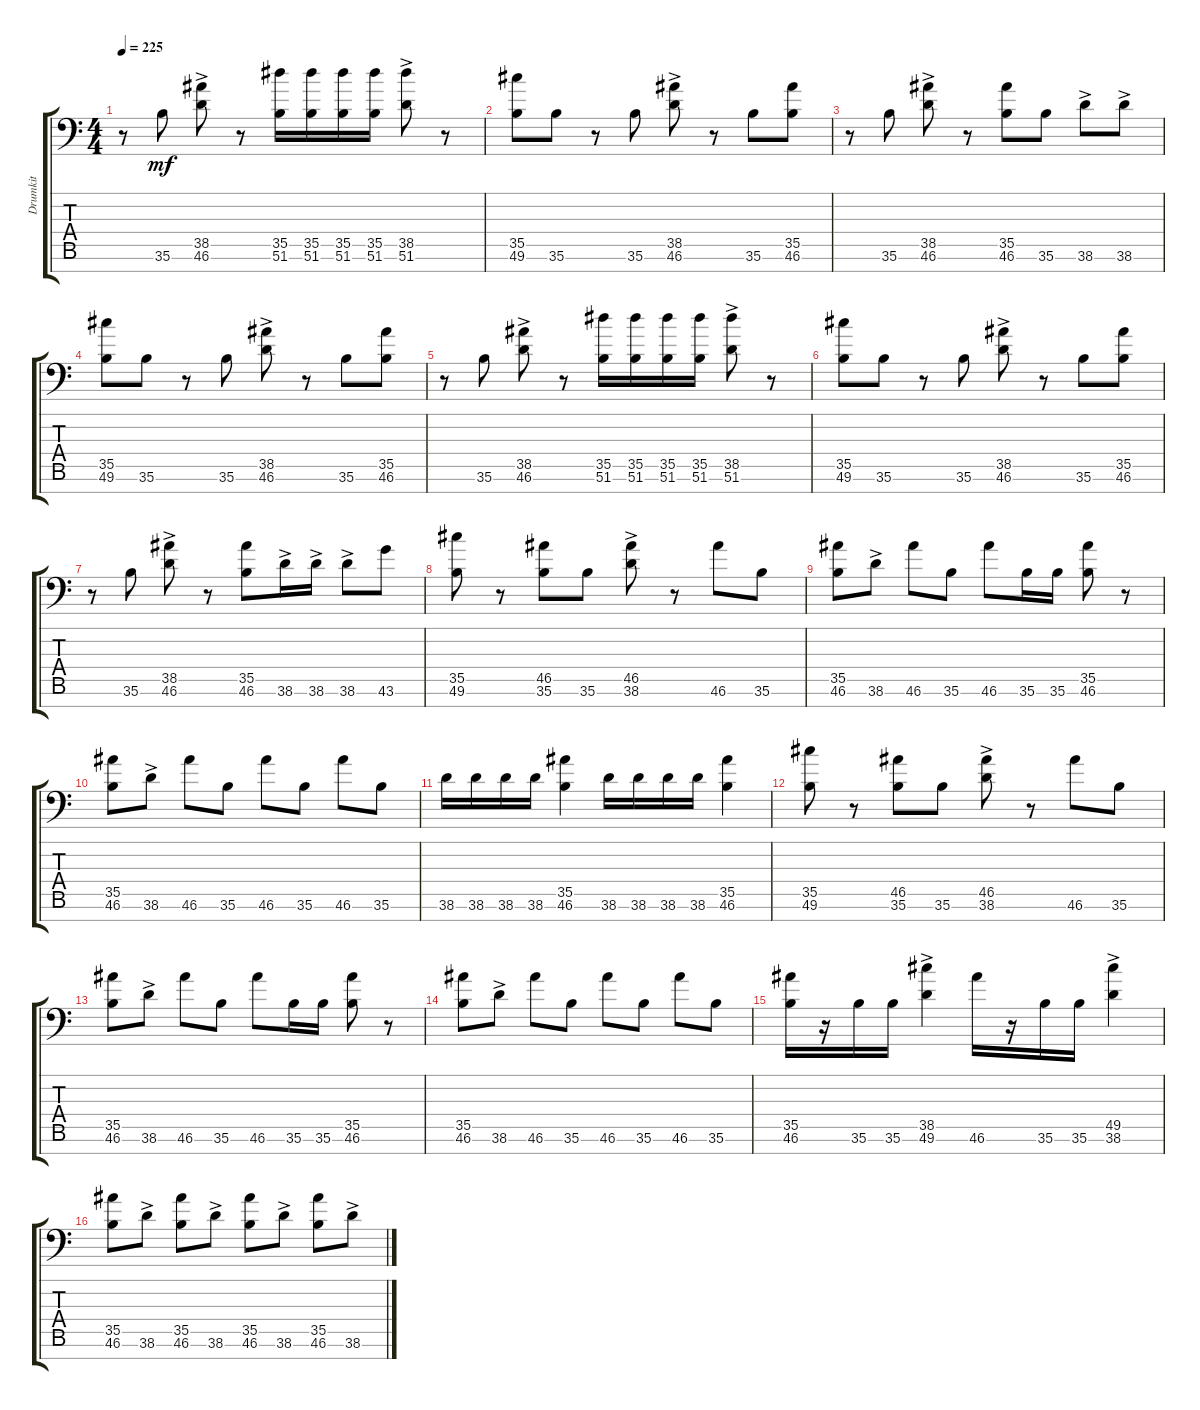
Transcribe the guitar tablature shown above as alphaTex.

\track ("Drumkit" "Drumkit") {instrument acousticgrandpiano}
\staff {score tabs}
\tuning (C-1 C-1 C-1 C-1 C-1 C-1 C-1) {hide}
\ts (4 4)
\tempo 225
\clef f4
\ks c
r.8{dy mf} 35.6.8 (38.5{ac} 46.6).8 r.8 (35.5 51.6).16 (35.5 51.6).16 (35.5 51.6).16 (35.5 51.6).16 (38.5{ac} 51.6).8 r.8 |
(35.5 49.6).8 35.6.8 r.8 35.6.8 (38.5{ac} 46.6).8 r.8 35.6.8 (35.5 46.6).8 |
r.8 35.6.8 (38.5{ac} 46.6).8 r.8 (35.5 46.6).8 35.6.8 38.6{ac}.8 38.6{ac}.8 |
(35.5 49.6).8 35.6.8 r.8 35.6.8 (38.5{ac} 46.6).8 r.8 35.6.8 (35.5 46.6).8 |
r.8 35.6.8 (38.5{ac} 46.6).8 r.8 (35.5 51.6).16 (35.5 51.6).16 (35.5 51.6).16 (35.5 51.6).16 (38.5{ac} 51.6).8 r.8 |
(35.5 49.6).8 35.6.8 r.8 35.6.8 (38.5{ac} 46.6).8 r.8 35.6.8 (35.5 46.6).8 |
r.8 35.6.8 (38.5{ac} 46.6).8 r.8 (35.5 46.6).8 38.6{ac}.16 38.6{ac}.16 38.6{ac}.8 43.6.8 |
(35.5 49.6).8 r.8 (46.5 35.6).8 35.6.8 (46.5 38.6{ac}).8 r.8 46.6.8 35.6.8 |
(35.5 46.6).8 38.6{ac}.8 46.6.8 35.6.8 46.6.8 35.6.16 35.6.16 (35.5 46.6).8 r.8 |
(35.5 46.6).8 38.6{ac}.8 46.6.8 35.6.8 46.6.8 35.6.8 46.6.8 35.6.8 |
38.6.16 38.6.16 38.6.16 38.6.16 (35.5 46.6).4 38.6.16 38.6.16 38.6.16 38.6.16 (35.5 46.6).4 |
(35.5 49.6).8 r.8 (46.5 35.6).8 35.6.8 (46.5 38.6{ac}).8 r.8 46.6.8 35.6.8 |
(35.5 46.6).8 38.6{ac}.8 46.6.8 35.6.8 46.6.8 35.6.16 35.6.16 (35.5 46.6).8 r.8 |
(35.5 46.6).8 38.6{ac}.8 46.6.8 35.6.8 46.6.8 35.6.8 46.6.8 35.6.8 |
(35.5 46.6).16 r.16 35.6.16 35.6.16 (38.5{ac} 49.6).4 46.6.16 r.16 35.6.16 35.6.16 (49.5 38.6{ac}).4 |
(35.5 46.6).8 38.6{ac}.8 (35.5 46.6).8 38.6{ac}.8 (35.5 46.6).8 38.6{ac}.8 (35.5 46.6).8 38.6{ac}.8
